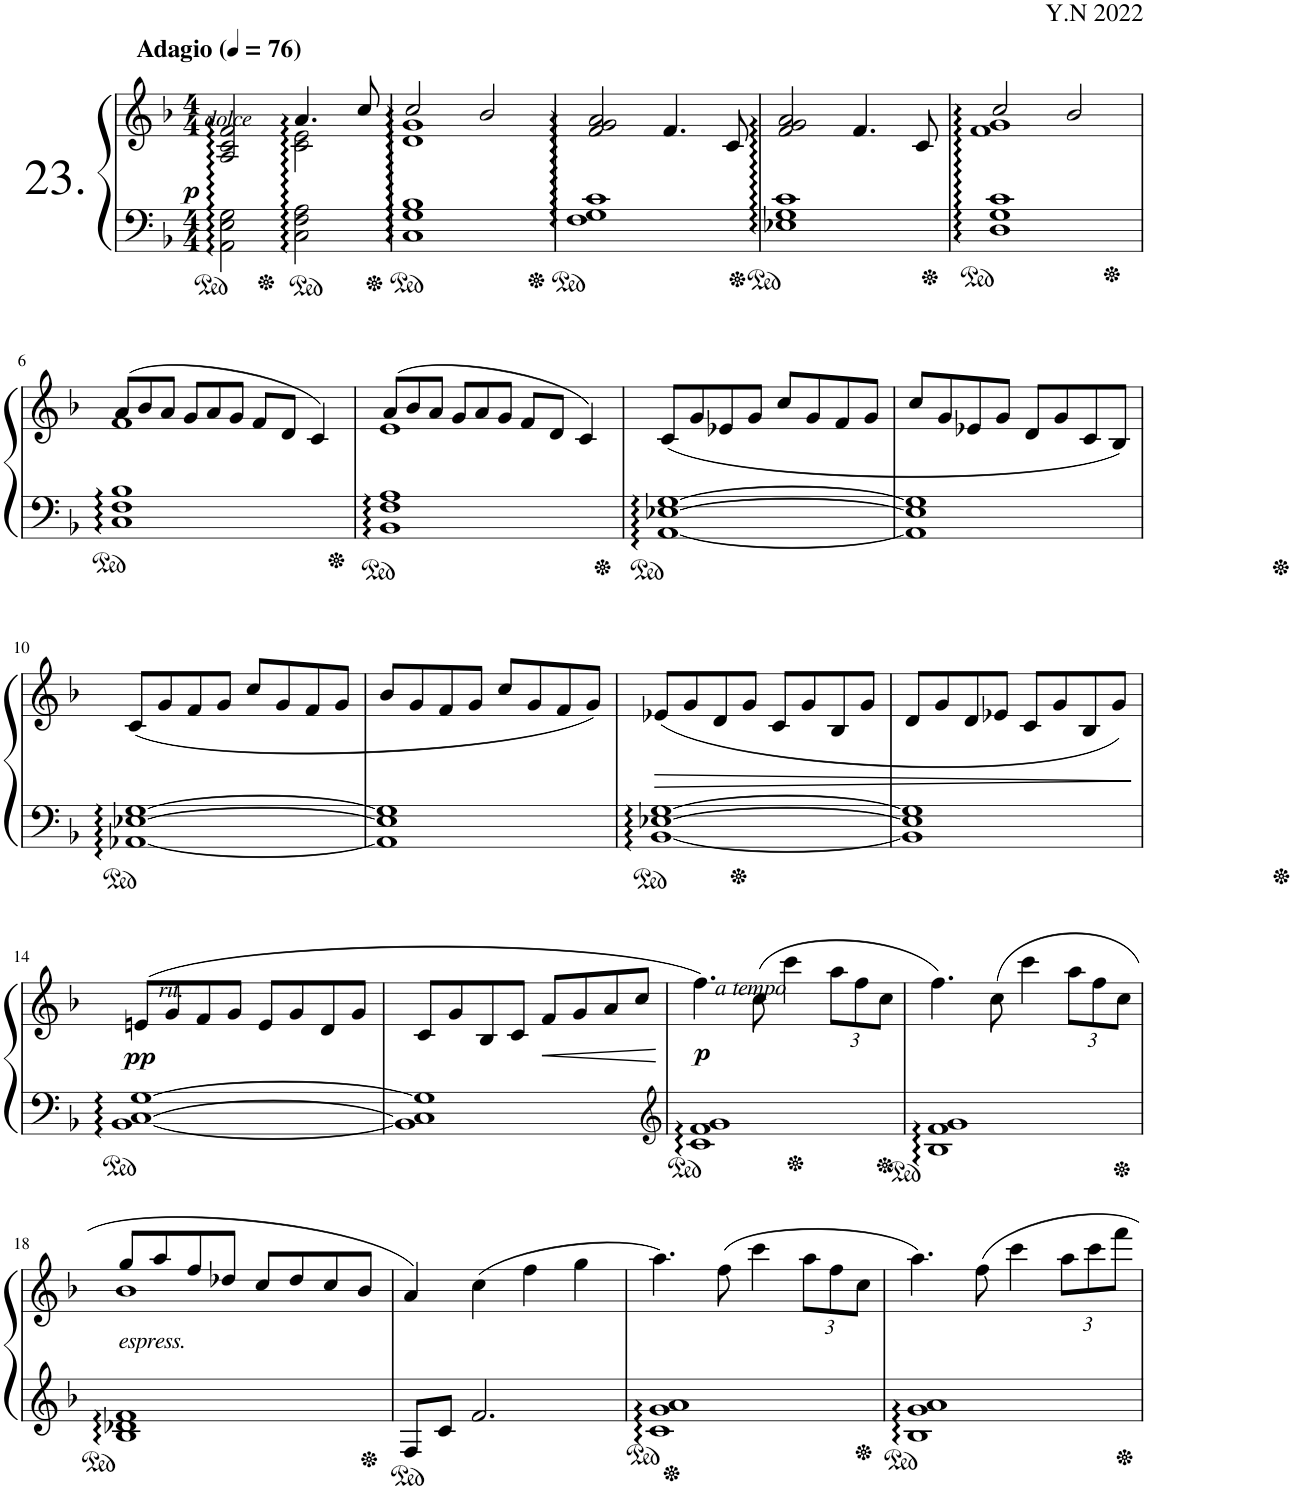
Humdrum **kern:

**kern	**kern	**dynam
*part1	*part1	*part1
*staff2	*staff1	*staff1/2
*I"Piano	*	*
*I'Pno.	*	*
*clefF4	*clefG2	*
*k[b-]	*k[b-]	*
*M4/4	*M4/4	*
*MM76	*MM76	*
=1	=1	=1
*	*^	*
!	!LO:TX:a:B:t=Adagio	!	!
!	!LO:TX:b:i:t=dolce	!	!
!	!	!	!LO:DY:b
2AA\ 2E\ 2G\	2A/ 2c/ 2f/	2ryy	p
2C\ 2F\ 2A\	2c\ 2e\	4.a/	.
.	.	8cc/	.
=2	=2	=2	=2
1C 1G 1B-	2cc/	1d 1g	.
.	2b-/	.	.
*	*v	*v	*
=3	=3	=3
1F 1G 1c	2f/ 2g/ 2a/	.
.	4.f/	.
.	8c/	.
=4	=4	=4
1E-X 1G 1c	2f/ 2g/ 2a/	.
.	4.f/	.
.	8c/	.
=5	=5	=5
*	*^	*
1D 1G 1c	2cc/	1f 1g	.
.	2b-/	.	.
!!LO:LB:g=z	!!
=6	=6	=6	=6
*	*Xbrackettup	*	*
1C 1F 1B-	(12a/L	1f	.
.	12b-/	.	.
.	12a/J	.	.
.	12g/L	.	.
.	12a/	.	.
.	12g/J	.	.
.	8f/L	.	.
.	8d/J	.	.
.	4c/)	.	.
=7	=7	=7	=7
1BB- 1F 1A	(12a/L	1e	.
.	12b-/	.	.
.	12a/J	.	.
.	12g/L	.	.
.	12a/	.	.
.	12g/J	.	.
.	8f/L	.	.
.	8d/J	.	.
.	4c/)	.	.
*	*v	*v	*
=8	=8	=8
[1AA [1E-X [1G	(8c/L	.
.	8g/	.
.	8e-X/	.
.	8g/J	.
.	8cc/L	.
.	8g/	.
.	8f/	.
.	8g/J	.
=9	=9	=9
1AA] 1E-] 1G]	8cc/L	.
.	8g/	.
.	8e-X/	.
.	8g/J	.
.	8d/L	.
.	8g/	.
.	8c/	.
.	8B-/J)	.
!!LO:LB:g=z
=10	=10	=10
[1AA-X [1E-X [1G	(8c/L	.
.	8g/	.
.	8f/	.
.	8g/J	.
.	8cc/L	.
.	8g/	.
.	8f/	.
.	8g/J	.
=11	=11	=11
1AA-] 1E-] 1G]	8b-/L	.
.	8g/	.
.	8f/	.
.	8g/J	.
.	8cc/L	.
.	8g/	.
.	8f/	.
.	8g/J)	.
=12	=12	=12
!	!	!LO:HP:b
[1BB- [1E-X [1G	(8e-X/L	>
.	8g/	.
.	8d/	.
.	8g/J	.
.	8c/L	.
.	8g/	.
.	8B-/	.
.	8g/J	.
=13	=13	=13
1BB-] 1E-] 1G]	8d/L	.
.	8g/	.
.	8d/	.
.	8e-X/J	.
.	8c/L	.
.	8g/	.
.	8B-/	.
.	8g/J)	.
.	.	]
!!LO:LB:g=z
=14	=14	=14
!	!LO:TX:b:i:t=rit.	!
!	!	!LO:DY:b
[1BB- [1C [1G	(8en/L	pp
.	8g/	.
.	8f/	.
.	8g/J	.
.	8e/L	.
.	8g/	.
.	8d/	.
.	8g/J	.
=15	=15	=15
1BB-] 1C] 1G]	8c/L	.
.	8g/	.
.	8B-/	.
.	8c/J	.
!	!	!LO:HP:b
.	8f/L	<
.	8g/	.
.	8a/	.
.	8cc/J	.
.	.	[
=16	=16	=16
*clefG2	*	*
!	!LO:TX:b:i:t=a tempo	!
!	!	!LO:DY:b
1c 1f 1g	4.ff\)	p
.	(8cc\	.
.	4ccc\	.
.	12aa\L	.
.	12ff\	.
.	12cc\J	.
=17	=17	=17
1B- 1f 1g	4.ff\)	.
.	(8cc\	.
.	4ccc\	.
.	12aa\L	.
.	12ff\	.
.	12cc\J	.
!!LO:LB:g=z
=18	=18	=18
*	*^	*
!	!LO:TX:b:i:t=espress.	!	!
1B- 1d-X 1f	8gg/L	1b-	.
.	8aa/	.	.
.	8ff/	.	.
.	8dd-X/J	.	.
.	8cc/L	.	.
.	8dd-/	.	.
.	8cc/	.	.
.	8b-/J	.	.
*	*v	*v	*
=19	=19	=19
8F/L	4a/)	.
8c/J	.	.
2.f/	(4cc\	.
.	4ff\	.
.	4gg\	.
=20	=20	=20
1c 1g 1a	4.aa\)	.
.	(8ff\	.
.	4ccc\	.
.	12aa\L	.
.	12ff\	.
.	12cc\J	.
=21	=21	=21
1B- 1g 1a	4.aa\)	.
.	8ff\	.
.	4ccc\	.
.	12aa\L	.
.	12ccc\	.
.	12fff\J	.
=	=	=
*-	*-	*-
